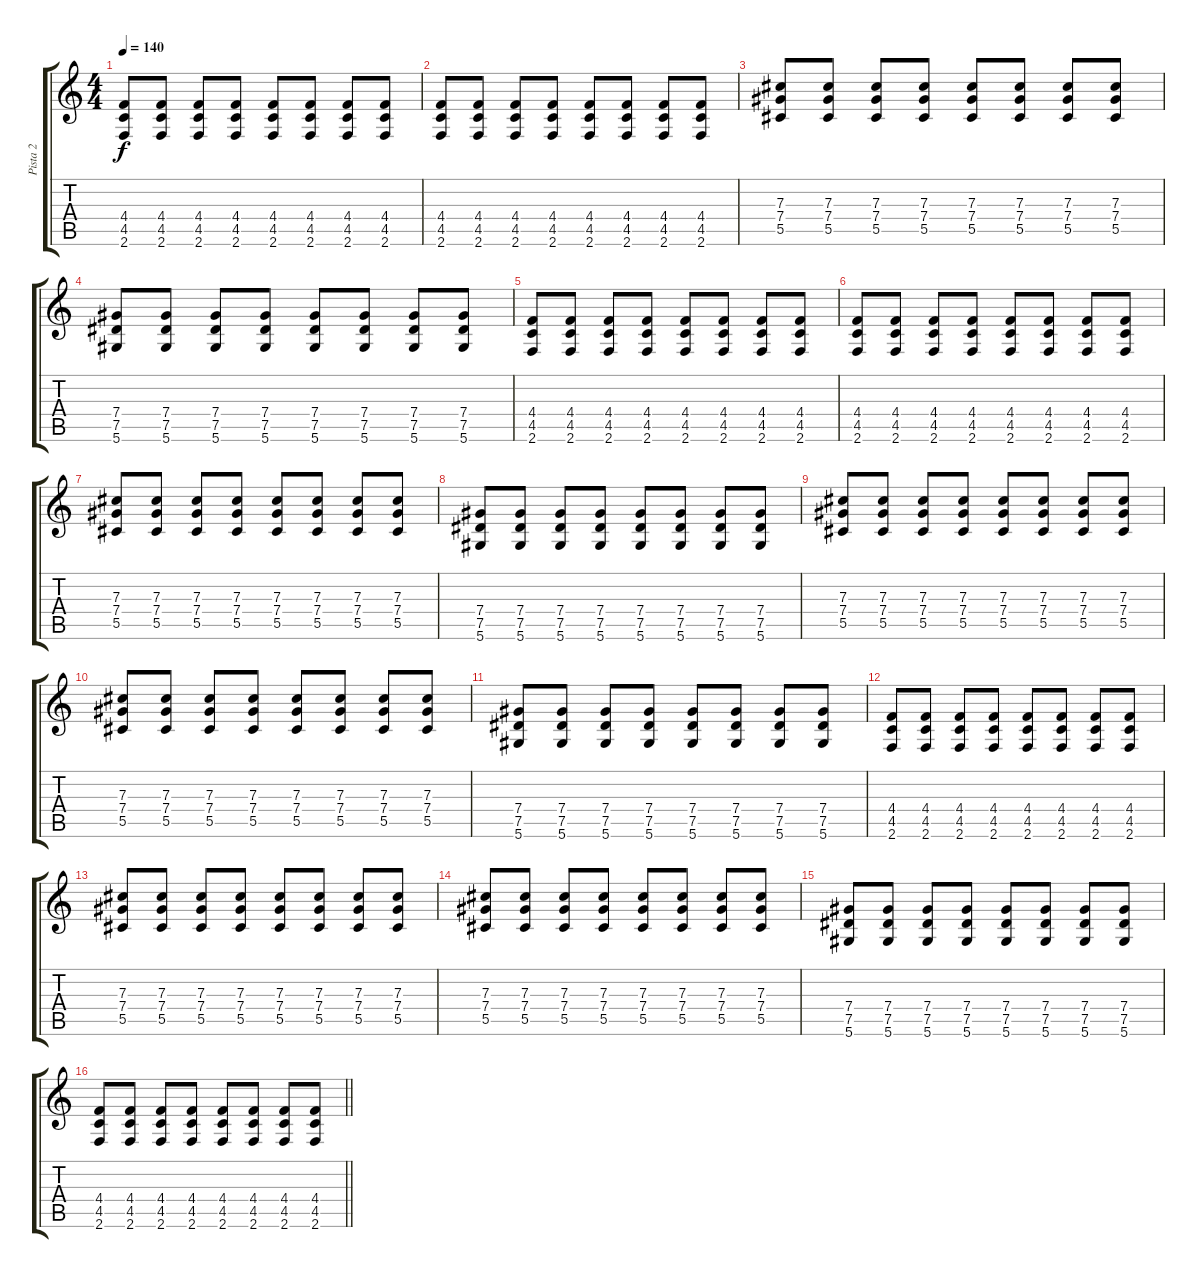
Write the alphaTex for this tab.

\track ("Pista 2" "Pista 2") {instrument distortionguitar}
\staff {score tabs}
\tuning (Eb4 Bb3 Gb3 Db3 Ab2 Eb2) {hide}
\ts (4 4)
\tempo 140
\clef g2
\ks c
(4.4 4.5 2.6).8{dy f} (4.4 4.5 2.6).8 (4.4 4.5 2.6).8 (4.4 4.5 2.6).8 (4.4 4.5 2.6).8 (4.4 4.5 2.6).8 (4.4 4.5 2.6).8 (4.4 4.5 2.6).8 |
(4.4 4.5 2.6).8 (4.4 4.5 2.6).8 (4.4 4.5 2.6).8 (4.4 4.5 2.6).8 (4.4 4.5 2.6).8 (4.4 4.5 2.6).8 (4.4 4.5 2.6).8 (4.4 4.5 2.6).8 |
(7.3 7.4 5.5).8 (7.3 7.4 5.5).8 (7.3 7.4 5.5).8 (7.3 7.4 5.5).8 (7.3 7.4 5.5).8 (7.3 7.4 5.5).8 (7.3 7.4 5.5).8 (7.3 7.4 5.5).8 |
(7.4 7.5 5.6).8 (7.4 7.5 5.6).8 (7.4 7.5 5.6).8 (7.4 7.5 5.6).8 (7.4 7.5 5.6).8 (7.4 7.5 5.6).8 (7.4 7.5 5.6).8 (7.4 7.5 5.6).8 |
(4.4 4.5 2.6).8 (4.4 4.5 2.6).8 (4.4 4.5 2.6).8 (4.4 4.5 2.6).8 (4.4 4.5 2.6).8 (4.4 4.5 2.6).8 (4.4 4.5 2.6).8 (4.4 4.5 2.6).8 |
(4.4 4.5 2.6).8 (4.4 4.5 2.6).8 (4.4 4.5 2.6).8 (4.4 4.5 2.6).8 (4.4 4.5 2.6).8 (4.4 4.5 2.6).8 (4.4 4.5 2.6).8 (4.4 4.5 2.6).8 |
(7.3 7.4 5.5).8 (7.3 7.4 5.5).8 (7.3 7.4 5.5).8 (7.3 7.4 5.5).8 (7.3 7.4 5.5).8 (7.3 7.4 5.5).8 (7.3 7.4 5.5).8 (7.3 7.4 5.5).8 |
(7.4 7.5 5.6).8 (7.4 7.5 5.6).8 (7.4 7.5 5.6).8 (7.4 7.5 5.6).8 (7.4 7.5 5.6).8 (7.4 7.5 5.6).8 (7.4 7.5 5.6).8 (7.4 7.5 5.6).8 |
(7.3 7.4 5.5).8{instrument overdrivenguitar} (7.3 7.4 5.5).8 (7.3 7.4 5.5).8 (7.3 7.4 5.5).8 (7.3 7.4 5.5).8 (7.3 7.4 5.5).8 (7.3 7.4 5.5).8 (7.3 7.4 5.5).8 |
(7.3 7.4 5.5).8 (7.3 7.4 5.5).8 (7.3 7.4 5.5).8 (7.3 7.4 5.5).8 (7.3 7.4 5.5).8 (7.3 7.4 5.5).8 (7.3 7.4 5.5).8 (7.3 7.4 5.5).8 |
(7.4 7.5 5.6).8 (7.4 7.5 5.6).8 (7.4 7.5 5.6).8 (7.4 7.5 5.6).8 (7.4 7.5 5.6).8 (7.4 7.5 5.6).8 (7.4 7.5 5.6).8 (7.4 7.5 5.6).8 |
(4.4 4.5 2.6).8 (4.4 4.5 2.6).8 (4.4 4.5 2.6).8 (4.4 4.5 2.6).8 (4.4 4.5 2.6).8 (4.4 4.5 2.6).8 (4.4 4.5 2.6).8 (4.4 4.5 2.6).8 |
(7.3 7.4 5.5).8 (7.3 7.4 5.5).8 (7.3 7.4 5.5).8 (7.3 7.4 5.5).8 (7.3 7.4 5.5).8 (7.3 7.4 5.5).8 (7.3 7.4 5.5).8 (7.3 7.4 5.5).8 |
(7.3 7.4 5.5).8 (7.3 7.4 5.5).8 (7.3 7.4 5.5).8 (7.3 7.4 5.5).8 (7.3 7.4 5.5).8 (7.3 7.4 5.5).8 (7.3 7.4 5.5).8 (7.3 7.4 5.5).8 |
(7.4 7.5 5.6).8 (7.4 7.5 5.6).8 (7.4 7.5 5.6).8 (7.4 7.5 5.6).8 (7.4 7.5 5.6).8 (7.4 7.5 5.6).8 (7.4 7.5 5.6).8 (7.4 7.5 5.6).8 |
\barLineRight lightlight
(4.4 4.5 2.6).8 (4.4 4.5 2.6).8 (4.4 4.5 2.6).8 (4.4 4.5 2.6).8 (4.4 4.5 2.6).8 (4.4 4.5 2.6).8 (4.4 4.5 2.6).8 (4.4 4.5 2.6).8
